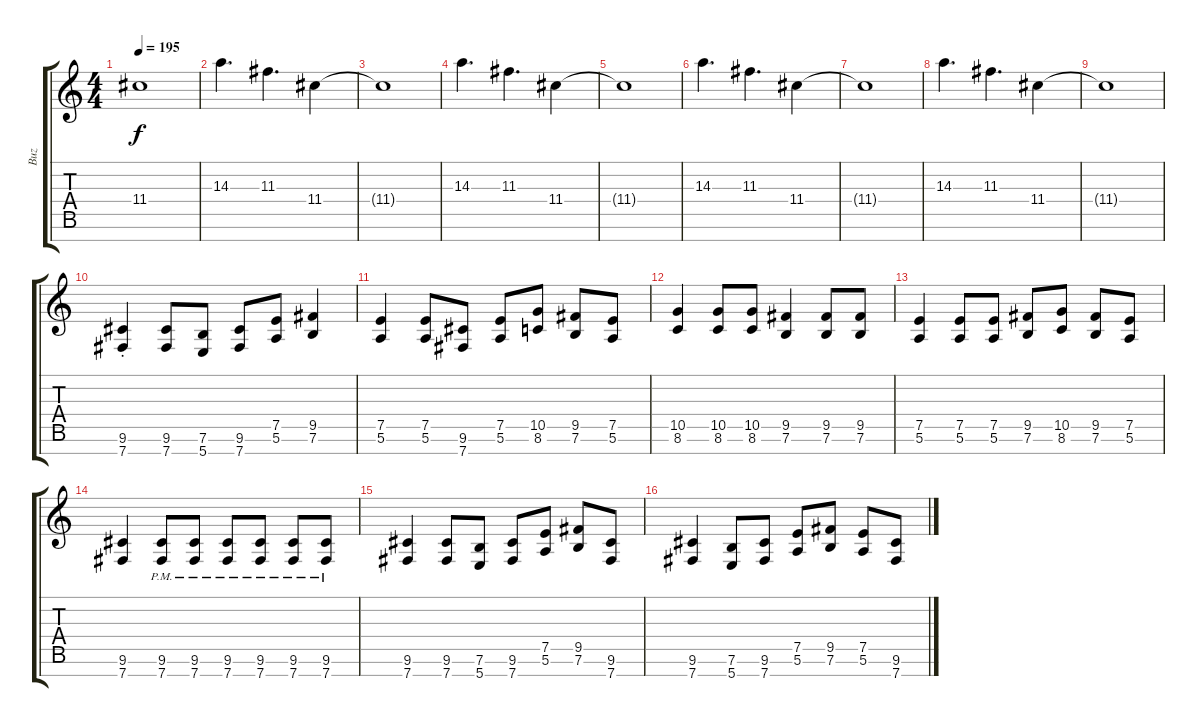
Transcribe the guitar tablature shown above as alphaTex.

\track ("Buz" "Buz") {instrument distortionguitar}
\staff {score tabs}
\tuning (E4 B3 G3 D3 A2 E2 B1) {hide}
\ts (4 4)
\tempo 195
\clef g2
\ks c
11.4{t}.1{dy f} |
14.3.4{d} 11.3.4{d} 11.4.4 |
11.4{t}.1 |
14.3.4{d} 11.3.4{d} 11.4.4 |
11.4{t}.1 |
14.3.4{d} 11.3.4{d} 11.4.4 |
11.4{t}.1 |
14.3.4{d} 11.3.4{d} 11.4.4 |
11.4{t}.1 |
(9.6 7.7{st}).4 (9.6 7.7).8 (7.6 5.7).8 (9.6 7.7).8 (7.5 5.6).8 (9.5 7.6).4 |
(7.5 5.6).4 (7.5 5.6).8 (9.6 7.7).8 (7.5 5.6).8 (10.5 8.6).8 (9.5 7.6).8 (7.5 5.6).8 |
(10.5 8.6).4 (10.5 8.6).8 (10.5 8.6).8 (9.5 7.6).4 (9.5 7.6).8 (9.5 7.6).8 |
(7.5 5.6).4 (7.5 5.6).8 (7.5 5.6).8 (9.5 7.6).8 (10.5 8.6).8 (9.5 7.6).8 (7.5 5.6).8 |
(9.6 7.7).4 (9.6{pm} 7.7{pm}).8 (9.6{pm} 7.7{pm}).8 (9.6{pm} 7.7{pm}).8 (9.6{pm} 7.7{pm}).8 (9.6{pm} 7.7{pm}).8 (9.6{pm} 7.7{pm}).8 |
(9.6 7.7).4 (9.6 7.7).8 (7.6 5.7).8 (9.6 7.7).8 (7.5 5.6).8 (9.5 7.6).8 (9.6 7.7).8 |
(9.6 7.7).4 (7.6 5.7).8 (9.6 7.7).8 (7.5 5.6).8 (9.5 7.6).8 (7.5 5.6).8 (9.6 7.7).8
